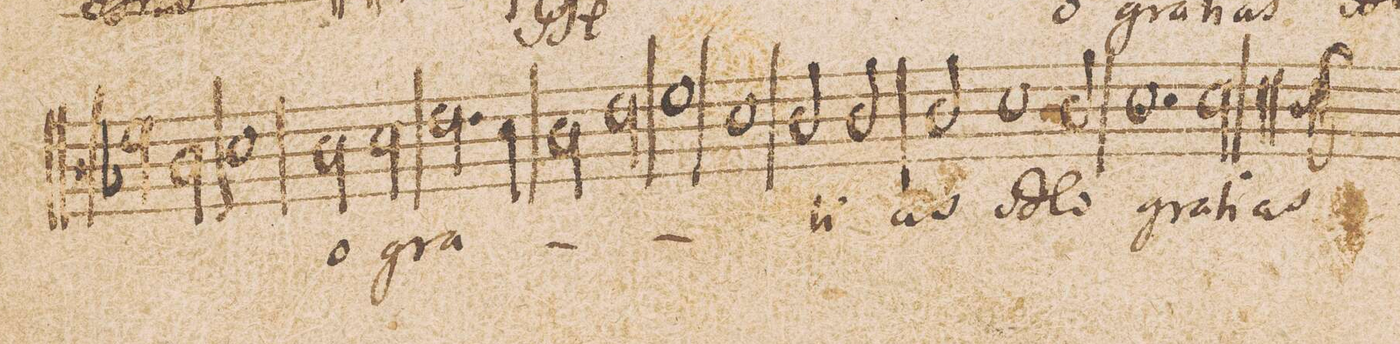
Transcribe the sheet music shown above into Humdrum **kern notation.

**kern	**text
*I"Alto	*
*clefC3	*
*k[b-]	*
*met(C)	*
*M2/1	*
2f\	.
2c\	.
=8-	=8-
1d	.
2c\	-o
2d\	gra-
=9-	=9-
2.e\	.
4d\	.
2c\	.
2e\	.
=10-	=10-
1f	.
1d	.
=11-	=11-
2c/	.
2c/	-ti-
2c/	-as
1d\	De-
=12-	=12-
2c/	-o
1.d	gra-
=13-	=13-
2d\	-ti-
1dl;;	-as
==	==
*-	*-
